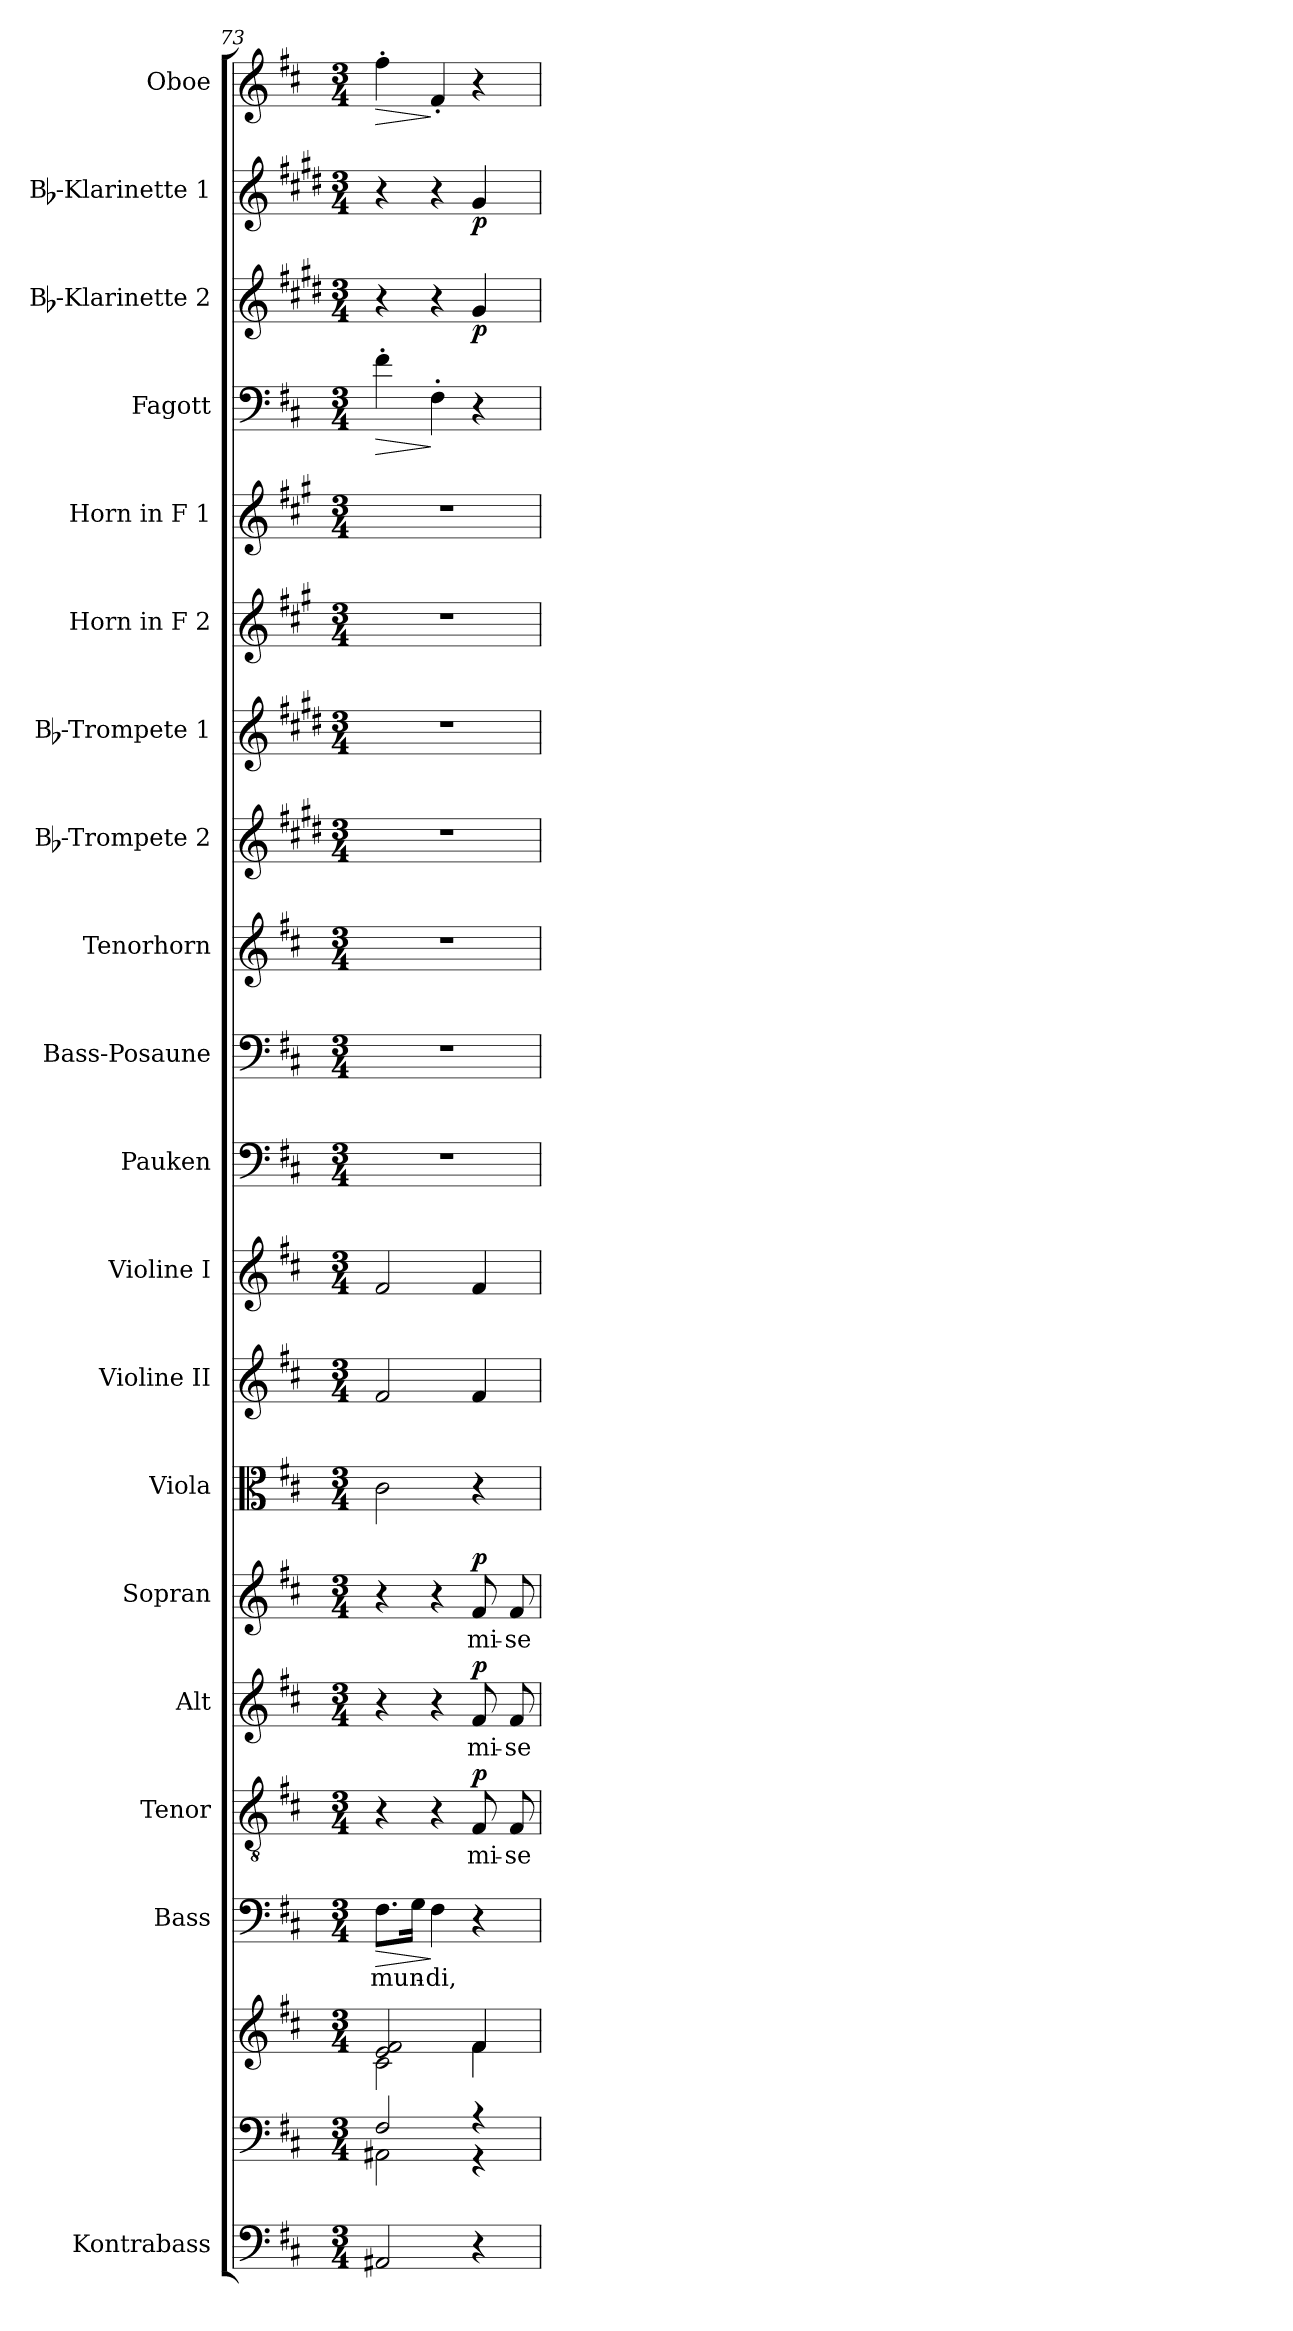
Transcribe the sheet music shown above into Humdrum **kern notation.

**kern	**kern	**kern	**kern	**text	**dynam	**kern	**text	**dynam	**kern	**text	**dynam	**kern	**text	**dynam	**kern	**kern	**kern	**kern	**kern	**kern	**kern	**kern	**kern	**kern	**kern	**dynam	**kern	**dynam	**kern	**dynam	**kern	**dynam
*part20	*part19	*part19	*part18	*part18	*part18	*part17	*part17	*part17	*part16	*part16	*part16	*part15	*part15	*part15	*part14	*part13	*part12	*part11	*part10	*part9	*part8	*part7	*part6	*part5	*part4	*part4	*part3	*part3	*part2	*part2	*part1	*part1
*staff21	*staff20	*staff19	*staff18	*staff18	*staff18	*staff17	*staff17	*staff17	*staff16	*staff16	*staff16	*staff15	*staff15	*staff15	*staff14	*staff13	*staff12	*staff11	*staff10	*staff9	*staff8	*staff7	*staff6	*staff5	*staff4	*staff4	*staff3	*staff3	*staff2	*staff2	*staff1	*staff1
*I"Kontrabass	*	*	*I"Bass	*	*	*I"Tenor	*	*	*I"Alt	*	*	*I"Sopran	*	*	*I"Viola	*I"Violine II	*I"Violine I	*I"Pauken	*I"Bass-Posaune	*I"Tenorhorn	*I"Bb-Trompete 2	*I"Bb-Trompete 1	*I"Horn in F 2	*I"Horn in F 1	*I"Fagott	*	*I"Bb-Klarinette 2	*	*I"Bb-Klarinette 1	*	*I"Oboe	*
*I'Kb.	*	*	*I'B.	*	*	*I'T.	*	*	*I'A.	*	*	*I'S.	*	*	*I'Vla.	*I'Vl. II	*I'Vl. I	*I'Pk.	*I'B. Pos.	*I'T. Hrn.	*I'Bb Trp. 2	*I'Bb Trp. 1	*	*	*I'Fg.	*	*I'Bb Kl. 2	*	*I'Bb Kl. 1	*	*I'Ob.	*
*clefF4	*clefF4	*clefG2	*clefF4	*	*	*clefGv2	*	*	*clefG2	*	*	*clefG2	*	*	*clefC3	*clefG2	*clefG2	*clefF4	*clefF4	*clefG2	*clefG2	*clefG2	*clefG2	*clefG2	*clefF4	*	*clefG2	*	*clefG2	*	*clefG2	*
*ITrd7c12	*	*	*	*	*	*	*	*	*	*	*	*	*	*	*	*	*	*	*	*ITrd8c14	*ITrd1c2	*ITrd1c2	*ITrd4c7	*ITrd4c7	*	*	*ITrd1c2	*	*ITrd1c2	*	*	*
*k[f#c#]	*k[f#c#]	*k[f#c#]	*k[f#c#]	*	*	*k[f#c#]	*	*	*k[f#c#]	*	*	*k[f#c#]	*	*	*k[f#c#]	*k[f#c#]	*k[f#c#]	*k[f#c#]	*k[f#c#]	*k[f#c#]	*k[f#c#]	*k[f#c#]	*k[f#c#]	*k[f#c#]	*k[f#c#]	*	*k[f#c#]	*	*k[f#c#]	*	*k[f#c#]	*
*D:	*D:	*D:	*D:	*	*	*D:	*	*	*D:	*	*	*D:	*	*	*D:	*D:	*D:	*D:	*D:	*D:	*D:	*D:	*D:	*D:	*D:	*	*D:	*	*D:	*	*D:	*
*M3/4	*M3/4	*M3/4	*M3/4	*	*	*M3/4	*	*	*M3/4	*	*	*M3/4	*	*	*M3/4	*M3/4	*M3/4	*M3/4	*M3/4	*M3/4	*M3/4	*M3/4	*M3/4	*M3/4	*M3/4	*	*M3/4	*	*M3/4	*	*M3/4	*
=73	=73	=73	=73	=73	=73	=73	=73	=73	=73	=73	=73	=73	=73	=73	=73	=73	=73	=73	=73	=73	=73	=73	=73	=73	=73	=73	=73	=73	=73	=73	=73	=73
*	*^	*^	*	*	*	*	*	*	*	*	*	*	*	*	*	*	*	*	*	*	*	*	*	*	*	*	*	*	*	*	*	*
!	!	!	!	!	!	!LO:LY:b	!LO:HP:b	!	!	!	!	!	!	!	!	!	!	!	!	!	!	!	!	!	!	!	!	!LO:HP:b	!	!	!	!	!	!LO:HP:b
2AAA#X/	2F#/	2AA#X\	2e/ 2f#/	2c#\	8.F#\L	mun-	>	4r	.	.	4r	.	.	4r	.	.	2c#\	2f#/	2f#/	2.r	2.r	2.r	2.r	2.r	2.r	2.r	4f#'>\	>	4r	.	4r	.	4ff#'>\	>
.	.	.	.	.	16G\Jk	.	.	.	.	.	.	.	.	.	.	.	.	.	.	.	.	.	.	.	.	.	.	.	.	.	.	.	.	.
!	!	!	!	!	!	!LO:LY:b	!	!	!	!	!	!	!	!	!	!	!	!	!	!	!	!	!	!	!	!	!	!	!	!	!	!	!	!
.	.	.	.	.	4F#\	-di,	]	4r	.	.	4r	.	.	4r	.	.	.	.	.	.	.	.	.	.	.	.	4F#'>\	]	4r	.	4r	.	4f#'</	]
!	!	!	!	!	!	!	!	!	!LO:LY:b	!LO:DY:a	!	!LO:LY:b	!LO:DY:a	!	!LO:LY:b	!LO:DY:a	!	!	!	!	!	!	!	!	!	!	!	!	!	!LO:DY:b	!	!LO:DY:b	!	!
4r	4r	4r	4f#/	4f#\	4r	.	.	8F#/	mi-	p	8f#/	mi-	p	8f#/	mi-	p	4r	4f#/	4f#/	.	.	.	.	.	.	.	4r	.	4f#/	p	4f#/	p	4r	.
!	!	!	!	!	!	!	!	!	!LO:LY:b	!	!	!LO:LY:b	!	!	!LO:LY:b	!	!	!	!	!	!	!	!	!	!	!	!	!	!	!	!	!	!	!
.	.	.	.	.	.	.	.	8F#/	-se-	.	8f#/	-se-	.	8f#/	-se-	.	.	.	.	.	.	.	.	.	.	.	.	.	.	.	.	.	.	.
*	*v	*v	*	*	*	*	*	*	*	*	*	*	*	*	*	*	*	*	*	*	*	*	*	*	*	*	*	*	*	*	*	*	*	*
*	*	*v	*v	*	*	*	*	*	*	*	*	*	*	*	*	*	*	*	*	*	*	*	*	*	*	*	*	*	*	*	*	*	*
=	=	=	=	=	=	=	=	=	=	=	=	=	=	=	=	=	=	=	=	=	=	=	=	=	=	=	=	=	=	=	=	=
*-	*-	*-	*-	*-	*-	*-	*-	*-	*-	*-	*-	*-	*-	*-	*-	*-	*-	*-	*-	*-	*-	*-	*-	*-	*-	*-	*-	*-	*-	*-	*-	*-
